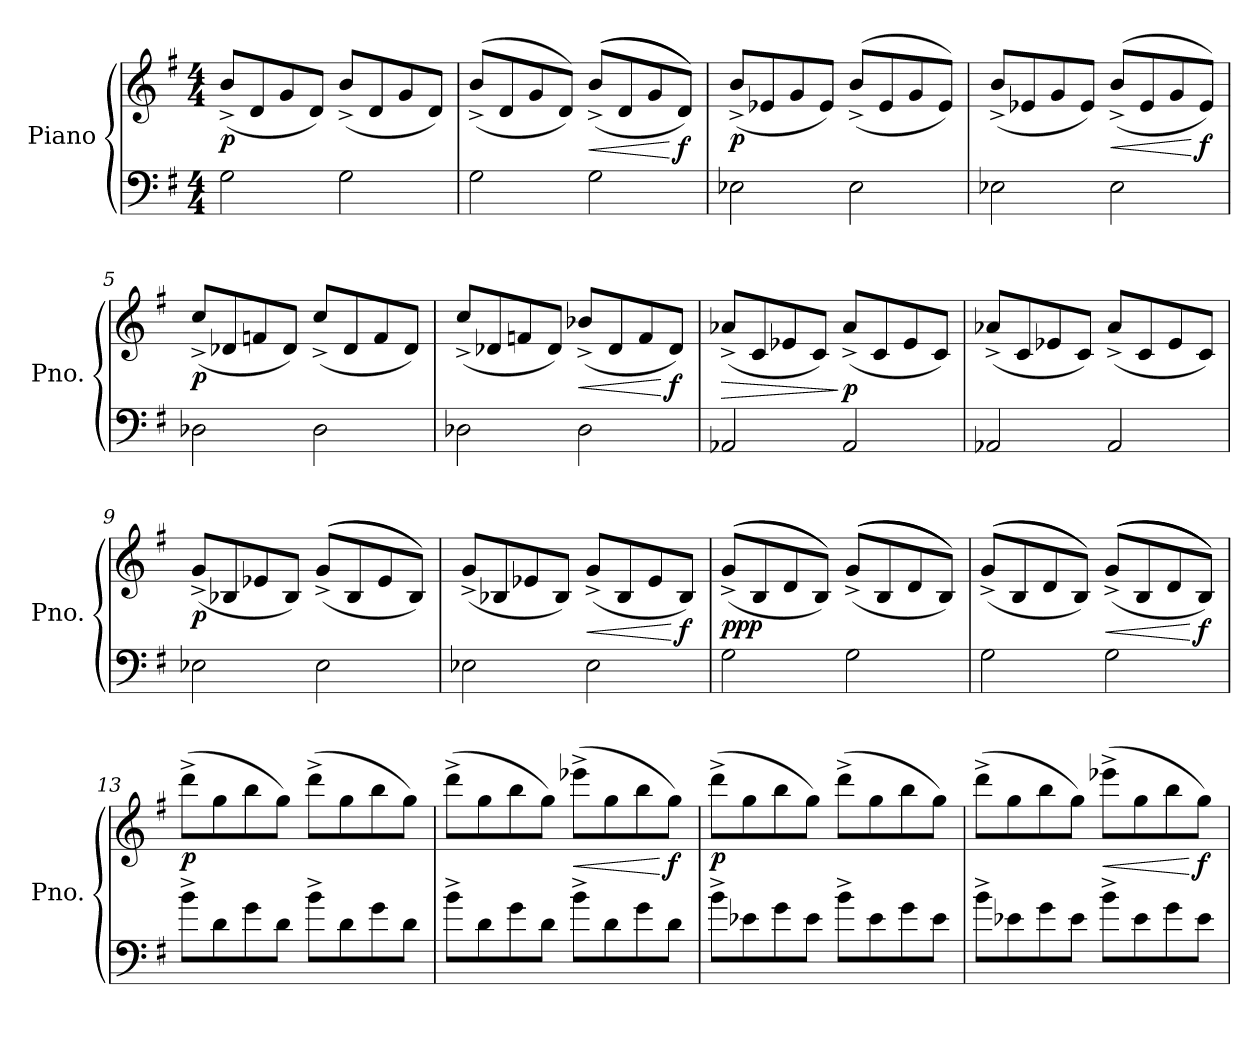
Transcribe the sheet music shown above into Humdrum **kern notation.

**kern	**kern	**dynam
*part1	*part1	*part1
*staff2	*staff1	*staff1/2
*I"Piano	*	*
*I'Pno.	*	*
*clefF4	*clefG2	*
*k[f#]	*k[f#]	*
*M4/4	*M4/4	*
*MM96	*MM96	*
=1	=1	=1
!	!	!LO:DY:b
2G\	(8b^/L	p
.	8d/	.
.	8g/	.
.	8d/J)	.
2G\	(8b^/L	.
.	8d/	.
.	8g/	.
.	8d/J)	.
=2	=2	=2
2G\	((8b^/L	.
.	8d/	.
.	8g/	.
.	8d/J))	.
!	!	!LO:HP:b
2G\	(((8b^/L	<
.	8d/	.
.	8g/	.
!	!	!LO:DY:n=1:b
.	8d/J)))	[ f
=3	=3	=3
!	!	!LO:DY:b
2E-X\	(8b^/L	p
.	8e-X/	.
.	8g/	.
.	8e-/J)	.
2E-\	((8b^/L	.
.	8e-/	.
.	8g/	.
.	8e-/J))	.
=4	=4	=4
2E-X\	(8b^/L	.
.	8e-X/	.
.	8g/	.
.	8e-/J)	.
!	!	!LO:HP:b
2E-\	((8b^/L	<
.	8e-/	.
.	8g/	.
!	!	!LO:DY:n=1:b
.	8e-/J))	[ f
!!LO:LB:g=z
=5	=5	=5
!	!	!LO:DY:b
2D-X\	(8cc^/L	p
.	8d-X/	.
.	8fn/	.
.	8d-/J)	.
2D-\	(8cc^/L	.
.	8d-/	.
.	8f/	.
.	8d-/J)	.
=6	=6	=6
2D-X\	(8cc^/L	.
.	8d-X/	.
.	8fn/	.
.	8d-/J)	.
!	!	!LO:HP:b
2D-\	(8b-X^/L	<
.	8d-/	.
.	8f/	.
!	!	!LO:DY:n=1:b
.	8d-/J)	[ f
=7	=7	=7
!	!	!LO:HP:b
2AA-X/	(8a-X^/L	>
.	8c/	.
.	8e-X/	.
.	8c/J)	.
!	!	!LO:DY:n=1:b
2AA-/	(8a-^/L	] p
.	8c/	.
.	8e-/	.
.	8c/J)	.
=8	=8	=8
2AA-X/	(8a-X^/L	.
.	8c/	.
.	8e-X/	.
.	8c/J)	.
2AA-/	(8a-^/L	.
.	8c/	.
.	8e-/	.
.	8c/J)	.
!!LO:LB:g=z
=9	=9	=9
!	!	!LO:DY:b
2E-X\	(8g^/L	p
.	8B-X/	.
.	8e-X/	.
.	8B-/J)	.
2E-\	(((8g^/L	.
.	8B-/	.
.	8e-/	.
.	8B-/J)))	.
=10	=10	=10
2E-X\	(8g^/L	.
.	8B-X/	.
.	8e-X/	.
.	8B-/J)	.
!	!	!LO:HP:b
2E-\	(8g^/L	<
.	8B-/	.
.	8e-/	.
!	!	!LO:DY:n=1:b
.	8B-/J)	[ f
=11	=11	=11
!	!	!LO:DY:b
!	!	!LO:DY:n=1:b
!	!	!LO:DY:n=2:b
2G\	(((8g^/L	p p p
.	8B/	.
.	8d/	.
.	8B/J)))	.
2G\	((((8g^/L	.
.	8B/	.
.	8d/	.
.	8B/J))))	.
=12	=12	=12
2G\	(((8g^/L	.
.	8B/	.
.	8d/	.
.	8B/J)))	.
!	!	!LO:HP:b
2G\	((((8g^/L	<
.	8B/	.
.	8d/	.
!	!	!LO:DY:n=1:b
.	8B/J))))	[ f
!!LO:LB:g=z
=13	=13	=13
!	!	!LO:DY:b
8b^\L	(8ddd^\L	p
8d\	8gg\	.
8g\	8bb\	.
8d\J	8gg\J)	.
8b^\L	(8ddd^\L	.
8d\	8gg\	.
8g\	8bb\	.
8d\J	8gg\J)	.
=14	=14	=14
8b^\L	(8ddd^\L	.
8d\	8gg\	.
8g\	8bb\	.
8d\J	8gg\J)	.
!	!	!LO:HP:b
8b^\L	(8eee-X^\L	<
8d\	8gg\	.
8g\	8bb\	.
!	!	!LO:DY:n=1:b
8d\J	8gg\J)	[ f
=15	=15	=15
!	!	!LO:DY:b
8b^\L	(8ddd^\L	p
8e-X\	8gg\	.
8g\	8bb\	.
8e-\J	8gg\J)	.
8b^\L	(8ddd^\L	.
8e-\	8gg\	.
8g\	8bb\	.
8e-\J	8gg\J)	.
!!LO:PB:g=z
=16	=16	=16
8b^\L	(8ddd^\L	.
8e-X\	8gg\	.
8g\	8bb\	.
8e-\J	8gg\J)	.
!	!	!LO:HP:b
8b^\L	(8eee-X^\L	<
8e-\	8gg\	.
8g\	8bb\	.
!	!	!LO:DY:n=1:b
8e-\J	8gg\J)	[ f
=	=	=
*-	*-	*-
